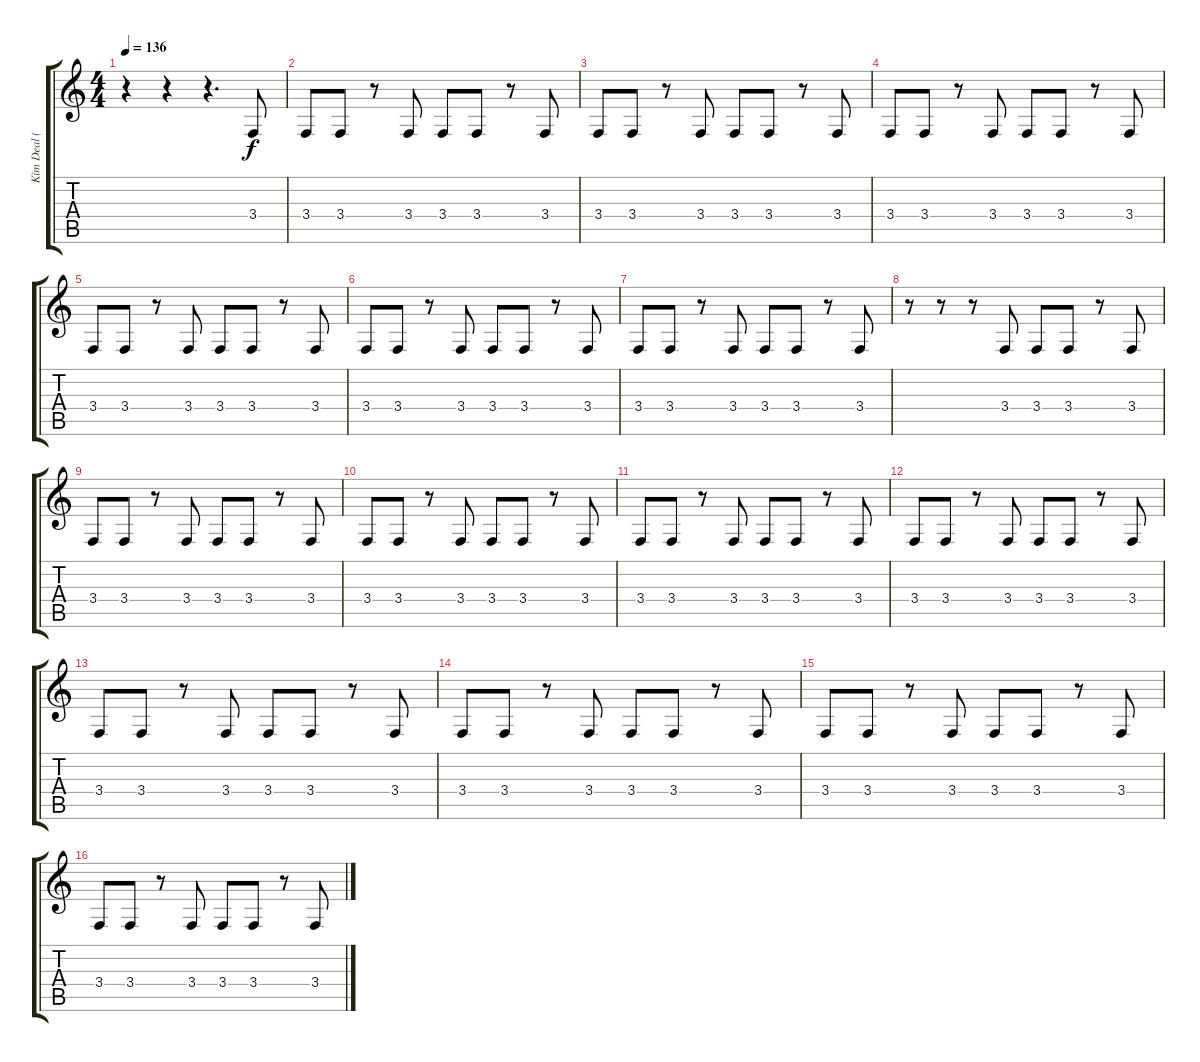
\track ("Kim Deal (Breath)" "Kim Deal (") {instrument lead6voice}
\staff {score tabs}
\tuning (E4 B3 G3 D3 A2 E2) {hide}
\ts (4 4)
\tempo 136
\clef g2
\ks c
r.4{dy f} r.4 r.4{d} 3.4.8 |
3.4.8 3.4.8 r.8 3.4.8 3.4.8 3.4.8 r.8 3.4.8 |
3.4.8 3.4.8 r.8 3.4.8 3.4.8 3.4.8 r.8 3.4.8 |
3.4.8 3.4.8 r.8 3.4.8 3.4.8 3.4.8 r.8 3.4.8 |
3.4.8 3.4.8 r.8 3.4.8 3.4.8 3.4.8 r.8 3.4.8 |
3.4.8 3.4.8 r.8 3.4.8 3.4.8 3.4.8 r.8 3.4.8 |
3.4.8 3.4.8 r.8 3.4.8 3.4.8 3.4.8 r.8 3.4.8 |
r.8 r.8 r.8 3.4.8 3.4.8 3.4.8 r.8 3.4.8 |
3.4.8 3.4.8 r.8 3.4.8 3.4.8 3.4.8 r.8 3.4.8 |
3.4.8 3.4.8 r.8 3.4.8 3.4.8 3.4.8 r.8 3.4.8 |
3.4.8 3.4.8 r.8 3.4.8 3.4.8 3.4.8 r.8 3.4.8 |
3.4.8 3.4.8 r.8 3.4.8 3.4.8 3.4.8 r.8 3.4.8 |
3.4.8 3.4.8 r.8 3.4.8 3.4.8 3.4.8 r.8 3.4.8 |
3.4.8 3.4.8 r.8 3.4.8 3.4.8 3.4.8 r.8 3.4.8 |
3.4.8 3.4.8 r.8 3.4.8 3.4.8 3.4.8 r.8 3.4.8 |
3.4.8 3.4.8 r.8 3.4.8 3.4.8 3.4.8 r.8 3.4.8
